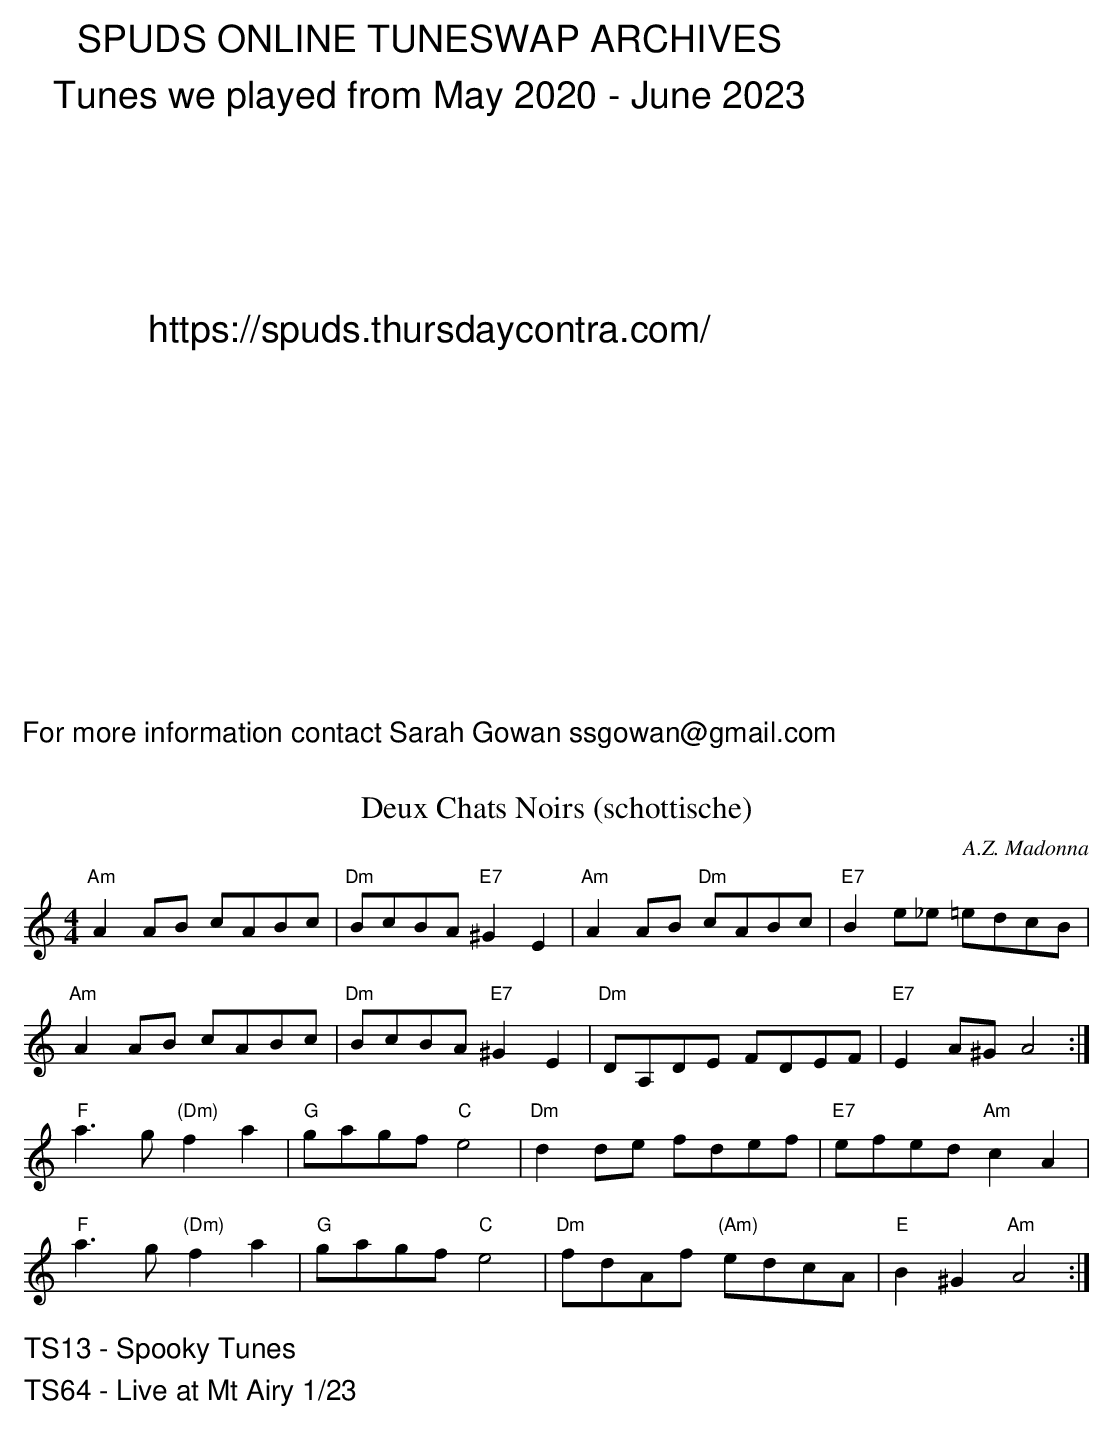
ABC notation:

X:1
T:Deux Chats Noirs (schottische)
C:A.Z. Madonna
M:4/4
L:1/8
K:Am
"Am"A2AB cABc|"Dm"BcBA"E7"^G2E2|"Am"A2AB "Dm"cABc|"E7"B2e_e =edcB|
"Am"A2AB cABc|"Dm"BcBA"E7"^G2E2|"Dm"DA,DE FDEF|"E7"E2A^G A4:|
"F"a3g "(Dm)"f2a2|"G"gagf "C"e4|"Dm"d2de fdef|"E7"efed "Am"c2A2|
"F"a3g "(Dm)"f2a2|"G"gagf "C"e4|"Dm"fdAf "(Am)"edcA|"E"B2^G2 "Am" A4:|
